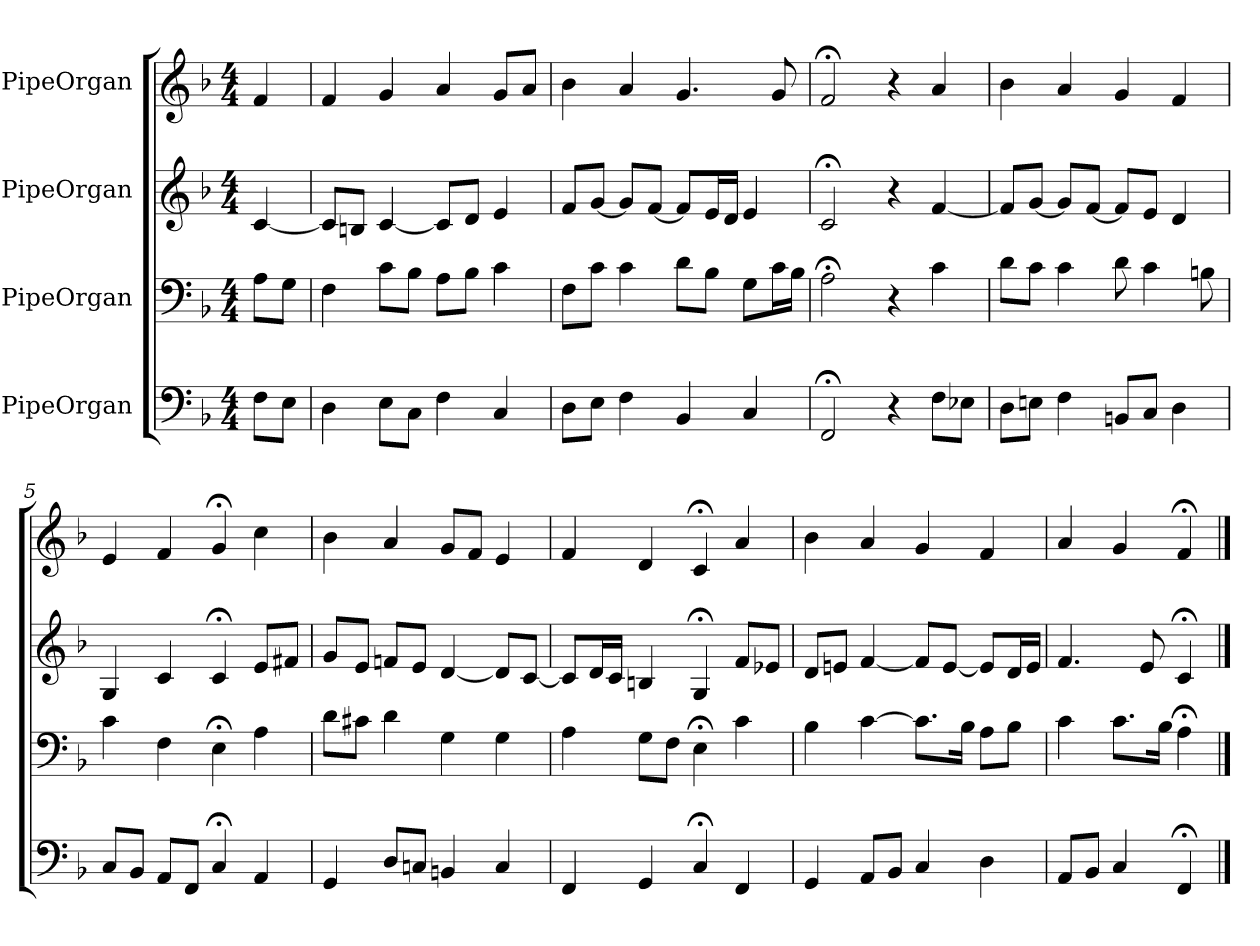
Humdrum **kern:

**kern	**kern	**kern	**kern
*part4	*part3	*part2	*part1
*staff4	*staff3	*staff2	*staff1
*I"PipeOrgan	*I"PipeOrgan	*I"PipeOrgan	*I"PipeOrgan
*clefF4	*clefF4	*clefG2	*clefG2
*k[b-]	*k[b-]	*k[b-]	*k[b-]
*F:	*F:	*F:	*F:
*M4/4	*M4/4	*M4/4	*M4/4
*MM60	*MM60	*MM60	*MM60
=	=	=	=
8F\L	8A\L	[4c	4f
8E\J	8G\J	.	.
=1	=1	=1	=1
4D	4F	8c/L]	4f
.	.	8Bn/J	.
8E\L	8c\L	[4c	4g
8C\J	8B-\J	.	.
4F	8A\L	8c/L]	4a
.	8B-\J	8d/J	.
4C	4c	4e	8g/L
.	.	.	8a/J
=2	=2	=2	=2
8D\L	8F\L	8f/L	4b-
8E\J	8c\J	[8g/J	.
4F	4c	8g/L]	4a
.	.	[8f/J	.
4BB-	8d\L	8f/L]	4.g
.	8B-\J	16e/L	.
.	.	16d/JJ	.
4C	8G\L	4e	.
.	16c\L	.	8g
.	16B-\JJ	.	.
=3	=3	=3	=3
2FF;<	2A;<	2c;<	2f;<
4r	4r	4r	4r
8F\L	4c	[4f	4a
8E-X\J	.	.	.
=4	=4	=4	=4
8D\L	8d\L	8f/L]	4b-
8En\J	8c\J	[8g/J	.
4F	4c	8g/L]	4a
.	.	[8f/J	.
8BBn/L	8d	8f/L]	4g
8C/J	4c	8e/J	.
4D	.	4d	4f
.	8Bn	.	.
=5	=5	=5	=5
8C/L	4c	4G	4e
8BB-/J	.	.	.
8AA/L	4F	4c	4f
8FF/J	.	.	.
4C;<	4E;<	4c;<	4g;<
4AA	4A	8e/L	4cc
.	.	8f#X/J	.
=6	=6	=6	=6
4GG	8d\L	8g/L	4b-
.	8c#X\J	8e/J	.
8D/L	4d	8fn/L	4a
8Cn/J	.	8e/J	.
4BBn	4G	[4d	8g/L
.	.	.	8f/J
4C	4G	8d/L]	4e
.	.	[8c/J	.
=7	=7	=7	=7
4FF	4A	8c/L]	4f
.	.	16d/L	.
.	.	16c/JJ	.
4GG	8G\L	4Bn	4d
.	8F\J	.	.
4C;<	4E;<	4G;<	4c;<
4FF	4c	8f/L	4a
.	.	8e-X/J	.
=8	=8	=8	=8
4GG	4B-	8d/L	4b-
.	.	8en/J	.
8AA/L	[4c	[4f	4a
8BB-/J	.	.	.
4C	8.c\L]	8f/L]	4g
.	.	[8e/J	.
.	16B-\Jk	.	.
4D	8A\L	8e/L]	4f
.	8B-\J	16d/L	.
.	.	16e/JJ	.
=9	=9	=9	=9
8AA/L	4c	4.f	4a
8BB-/J	.	.	.
4C	8.c\L	.	4g
.	.	8e	.
.	16B-\Jk	.	.
4FF;<	4A;<	4c;<	4f;<
==	==	==	==
*-	*-	*-	*-
